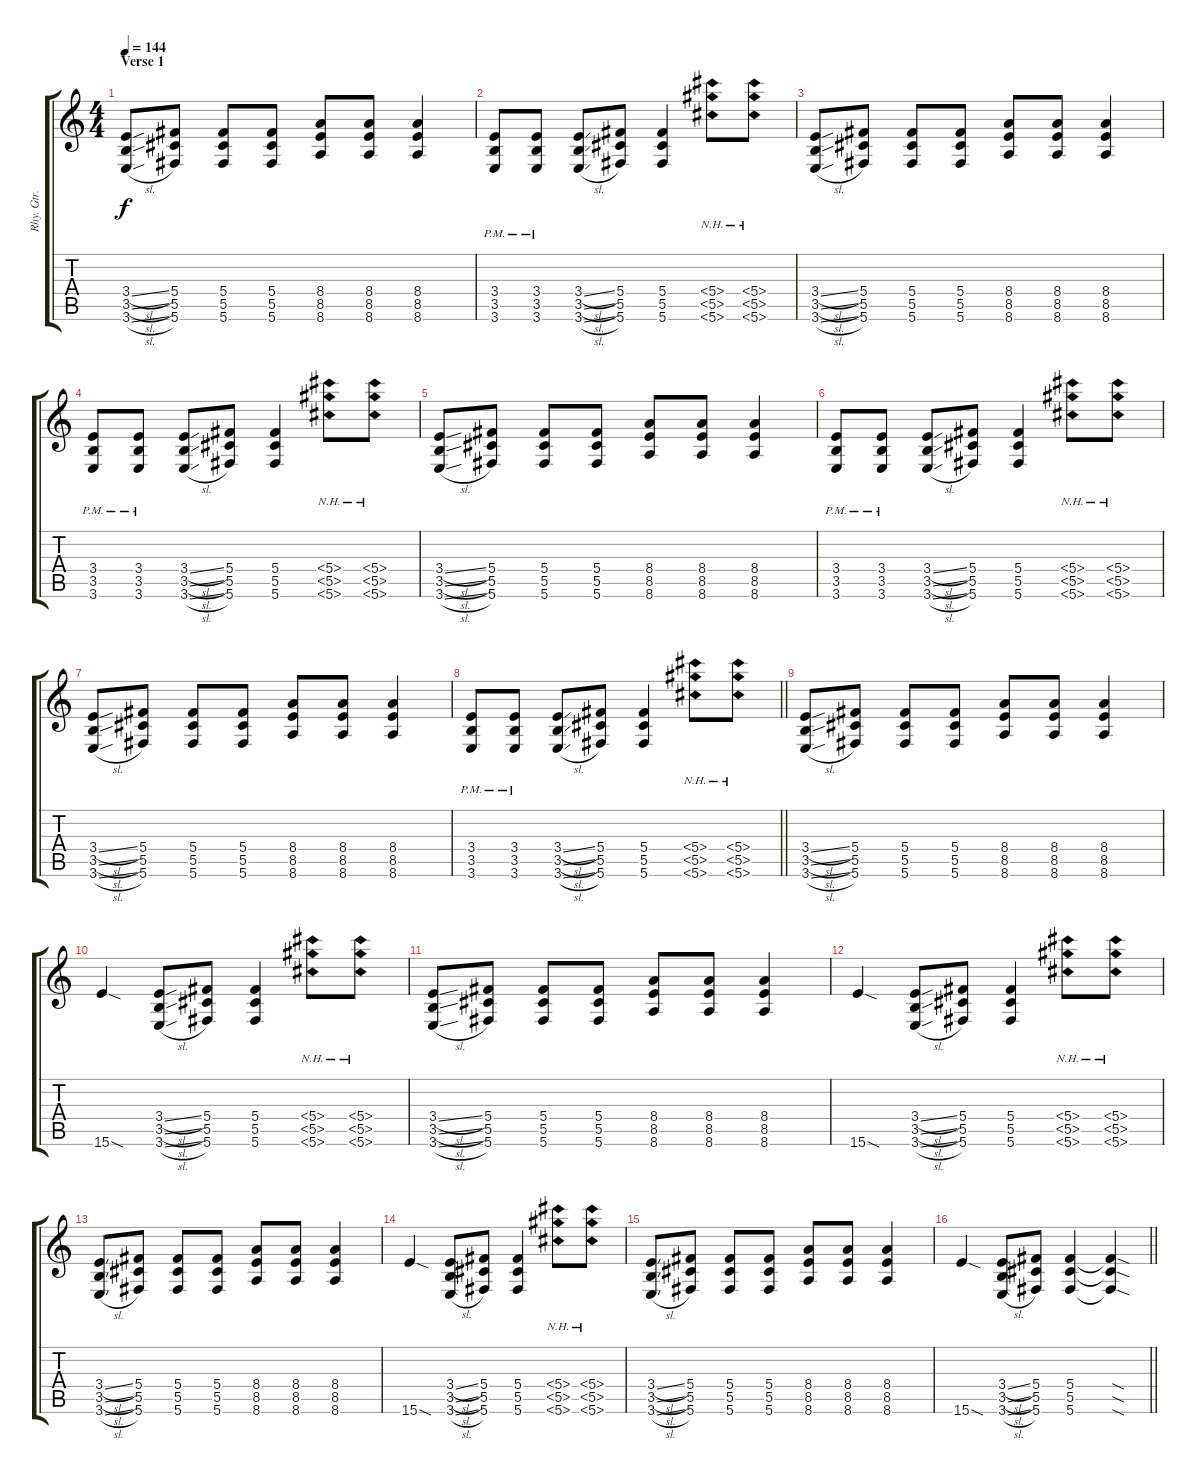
\track ("Rhy. Gtr. 1" "Rhy. Gtr. ") {instrument distortionguitar}
\staff {score tabs}
\tuning (Eb4 Bb3 Gb3 Db3 Ab2 Db2) {hide}
\ts (4 4)
\section ("" "Verse 1")
\tempo 144
\clef g2
\ks c
(3.4{sl} 3.5{sl} 3.6{sl}).8{dy f} (5.4 5.5 5.6).8 (5.4 5.5 5.6).8 (5.4 5.5 5.6).8 (8.4 8.5 8.6).8 (8.4 8.5 8.6).8 (8.4 8.5 8.6).4 |
(3.4{pm} 3.5{pm} 3.6{pm}).8 (3.4{pm} 3.5{pm} 3.6{pm}).8 (3.4{sl} 3.5{sl} 3.6{sl}).8 (5.4 5.5 5.6).8 (5.4 5.5 5.6).4 (5.4{nh} 5.5{nh} 5.6{nh}).8 (5.4{nh} 5.5{nh} 5.6{nh}).8 |
(3.4{sl} 3.5{sl} 3.6{sl}).8 (5.4 5.5 5.6).8 (5.4 5.5 5.6).8 (5.4 5.5 5.6).8 (8.4 8.5 8.6).8 (8.4 8.5 8.6).8 (8.4 8.5 8.6).4 |
(3.4{pm} 3.5{pm} 3.6{pm}).8 (3.4{pm} 3.5{pm} 3.6{pm}).8 (3.4{sl} 3.5{sl} 3.6{sl}).8 (5.4 5.5 5.6).8 (5.4 5.5 5.6).4 (5.4{nh} 5.5{nh} 5.6{nh}).8 (5.4{nh} 5.5{nh} 5.6{nh}).8 |
(3.4{sl} 3.5{sl} 3.6{sl}).8 (5.4 5.5 5.6).8 (5.4 5.5 5.6).8 (5.4 5.5 5.6).8 (8.4 8.5 8.6).8 (8.4 8.5 8.6).8 (8.4 8.5 8.6).4 |
(3.4{pm} 3.5{pm} 3.6{pm}).8 (3.4{pm} 3.5{pm} 3.6{pm}).8 (3.4{sl} 3.5{sl} 3.6{sl}).8 (5.4 5.5 5.6).8 (5.4 5.5 5.6).4 (5.4{nh} 5.5{nh} 5.6{nh}).8 (5.4{nh} 5.5{nh} 5.6{nh}).8 |
(3.4{sl} 3.5{sl} 3.6{sl}).8 (5.4 5.5 5.6).8 (5.4 5.5 5.6).8 (5.4 5.5 5.6).8 (8.4 8.5 8.6).8 (8.4 8.5 8.6).8 (8.4 8.5 8.6).4 |
\barLineRight lightlight
(3.4{pm} 3.5{pm} 3.6{pm}).8 (3.4{pm} 3.5{pm} 3.6{pm}).8 (3.4{sl} 3.5{sl} 3.6{sl}).8 (5.4 5.5 5.6).8 (5.4 5.5 5.6).4 (5.4{nh} 5.5{nh} 5.6{nh}).8 (5.4{nh} 5.5{nh} 5.6{nh}).8 |
\section ("" "")
(3.4{sl} 3.5{sl} 3.6{sl}).8 (5.4 5.5 5.6).8 (5.4 5.5 5.6).8 (5.4 5.5 5.6).8 (8.4 8.5 8.6).8 (8.4 8.5 8.6).8 (8.4 8.5 8.6).4 |
15.6{sod}.4 (3.4{sl} 3.5{sl} 3.6{sl}).8 (5.4 5.5 5.6).8 (5.4 5.5 5.6).4 (5.4{nh} 5.5{nh} 5.6{nh}).8 (5.4{nh} 5.5{nh} 5.6{nh}).8 |
(3.4{sl} 3.5{sl} 3.6{sl}).8 (5.4 5.5 5.6).8 (5.4 5.5 5.6).8 (5.4 5.5 5.6).8 (8.4 8.5 8.6).8 (8.4 8.5 8.6).8 (8.4 8.5 8.6).4 |
15.6{sod}.4 (3.4{sl} 3.5{sl} 3.6{sl}).8 (5.4 5.5 5.6).8 (5.4 5.5 5.6).4 (5.4{nh} 5.5{nh} 5.6{nh}).8 (5.4{nh} 5.5{nh} 5.6{nh}).8 |
(3.4{sl} 3.5{sl} 3.6{sl}).8 (5.4 5.5 5.6).8 (5.4 5.5 5.6).8 (5.4 5.5 5.6).8 (8.4 8.5 8.6).8 (8.4 8.5 8.6).8 (8.4 8.5 8.6).4 |
15.6{sod}.4 (3.4{sl} 3.5{sl} 3.6{sl}).8 (5.4 5.5 5.6).8 (5.4 5.5 5.6).4 (5.4{nh} 5.5{nh} 5.6{nh}).8 (5.4{nh} 5.5{nh} 5.6{nh}).8 |
(3.4{sl} 3.5{sl} 3.6{sl}).8 (5.4 5.5 5.6).8 (5.4 5.5 5.6).8 (5.4 5.5 5.6).8 (8.4 8.5 8.6).8 (8.4 8.5 8.6).8 (8.4 8.5 8.6).4 |
\barLineRight lightlight
15.6{sod}.4 (3.4{sl} 3.5{sl} 3.6{sl}).8 (5.4 5.5 5.6).8 (5.4 5.5 5.6).4 (5.4{sod t} 5.5{sod t} 5.6{sod t}).4
